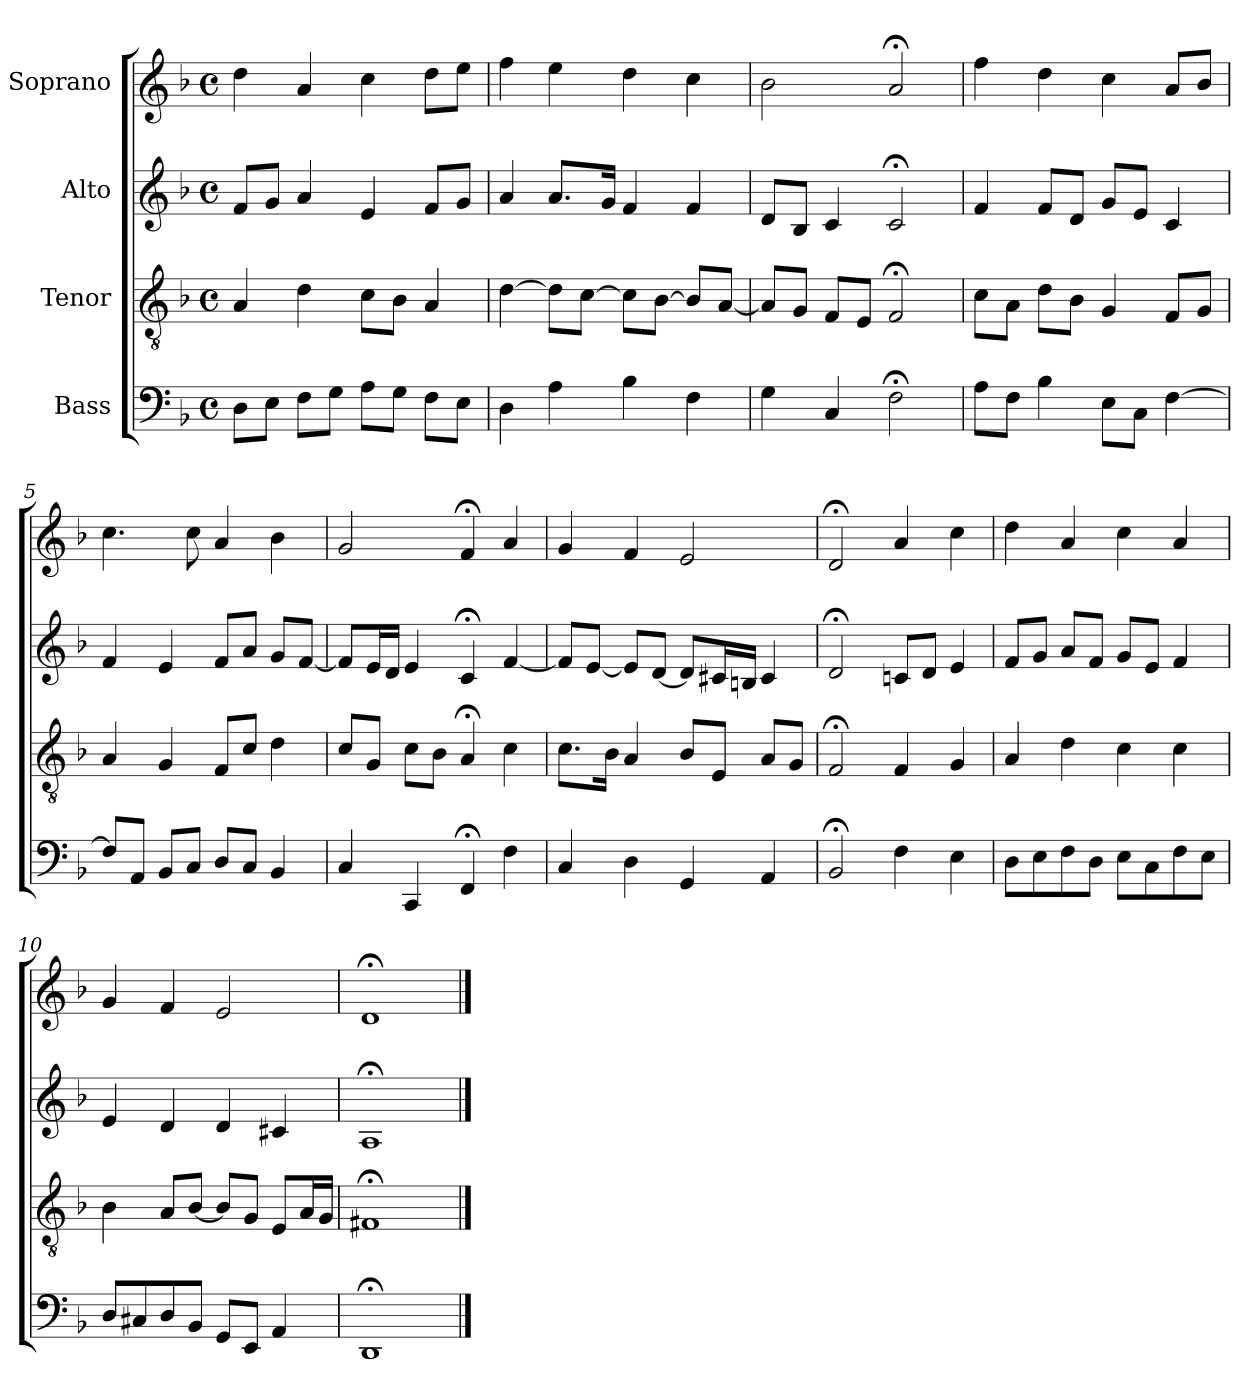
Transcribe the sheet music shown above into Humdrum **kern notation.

**kern	**kern	**kern	**kern
*part4	*part3	*part2	*part1
*staff4	*staff3	*staff2	*staff1
*I"Bass	*I"Tenor	*I"Alto	*I"Soprano
*clefF4	*clefGv2	*clefG2	*clefG2
*k[b-]	*k[b-]	*k[b-]	*k[b-]
*M4/4	*M4/4	*M4/4	*M4/4
*met(c)	*met(c)	*met(c)	*met(c)
=1	=1	=1	=1
8DL	4A	8fL	4dd
8EJ	.	8gJ	.
8FL	4d	4a	4a
8GJ	.	.	.
8AL	8cL	4e	4cc
8GJ	8B-J	.	.
8FL	4A	8fL	8ddL
8EJ	.	8gJ	8eeJ
=2	=2	=2	=2
4D	[4d	4a	4ff
4A	8dL]	8.aL	4ee
.	[8cJ	.	.
.	.	16gJk	.
4B-	8cL]	4f	4dd
.	[8B-J	.	.
4F	8B-L]	4f	4cc
.	[8AJ	.	.
=3	=3	=3	=3
4G	8AL]	8dL	2b-
.	8GJ	8B-J	.
4C	8FL	4c	.
.	8EJ	.	.
2F;<	2F;<	2c;<	2a;<
=4	=4	=4	=4
8AL	8cL	4f	4ff
8FJ	8AJ	.	.
4B-	8dL	8fL	4dd
.	8B-J	8dJ	.
8EL	4G	8gL	4cc
8CJ	.	8eJ	.
[4F	8FL	4c	8aL
.	8GJ	.	8b-J
=5	=5	=5	=5
8FL]	4A	4f	4.cc
8AAJ	.	.	.
8BB-L	4G	4e	.
8CJ	.	.	8cc
8DL	8FL	8fL	4a
8CJ	8cJ	8aJ	.
4BB-	4d	8gL	4b-
.	.	[8fJ	.
=6	=6	=6	=6
4C	8cL	8fL]	2g
.	8GJ	16eL	.
.	.	16dJJ	.
4CC	8cL	4e	.
.	8B-J	.	.
4FF;<	4A;<	4c;<	4f;<
4F	4c	[4f	4a
=7	=7	=7	=7
4C	8.cL	8fL]	4g
.	.	[8eJ	.
.	16B-Jk	.	.
4D	4A	8eL]	4f
.	.	[8dJ	.
4GG	8B-L	8dL]	2e
.	8EJ	16c#XL	.
.	.	16BnJJ	.
4AA	8AL	4c#	.
.	8GJ	.	.
=8	=8	=8	=8
2BB-;<	2F;<	2d;<	2d;<
4F	4F	8cnL	4a
.	.	8dJ	.
4E	4G	4e	4cc
=9	=9	=9	=9
8DL	4A	8fL	4dd
8E	.	8gJ	.
8F	4d	8aL	4a
8DJ	.	8fJ	.
8EL	4c	8gL	4cc
8C	.	8eJ	.
8F	4c	4f	4a
8EJ	.	.	.
=10	=10	=10	=10
8DL	4B-	4e	4g
8C#X	.	.	.
8D	8AL	4d	4f
8BB-J	[8B-J	.	.
8GGL	8B-L]	4d	2e
8EEJ	8GJ	.	.
4AA	8EL	4c#X	.
.	16AL	.	.
.	16GJJ	.	.
=11	=11	=11	=11
1DD;<	1F#X;<	1A;<	1d;<
==	==	==	==
*-	*-	*-	*-
